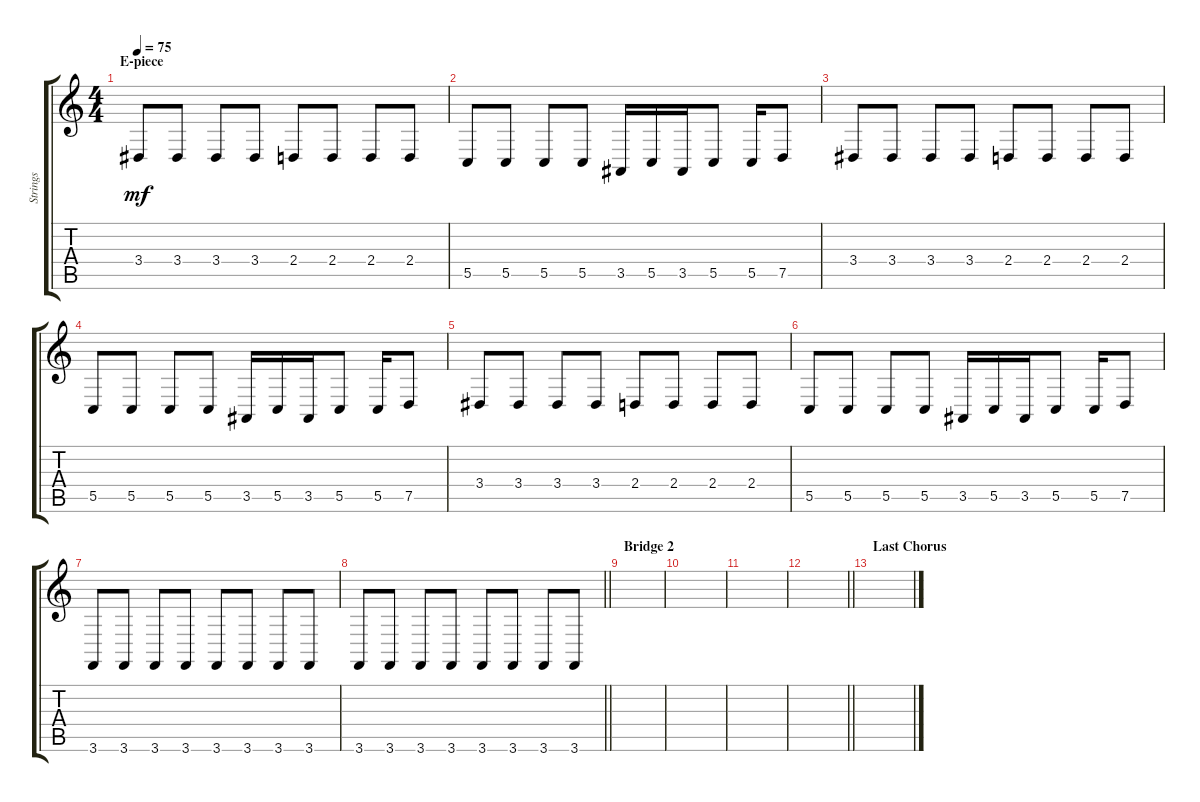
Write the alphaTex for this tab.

\track ("Strings" "Strings") {instrument cello}
\staff {score tabs}
\tuning (D4 A3 F3 C3 G2 D2) {hide}
\ts (4 4)
\section ("" "E-piece")
\tempo 75
\clef g2
\ks c
3.4.8{dy mf} 3.4.8 3.4.8 3.4.8 2.4.8 2.4.8 2.4.8 2.4.8 |
5.5.8 5.5.8 5.5.8 5.5.8 3.5.16 5.5.16 3.5.16 5.5.8 5.5.16 7.5.8 |
3.4.8 3.4.8 3.4.8 3.4.8 2.4.8 2.4.8 2.4.8 2.4.8 |
5.5.8 5.5.8 5.5.8 5.5.8 3.5.16 5.5.16 3.5.16 5.5.8 5.5.16 7.5.8 |
3.4.8 3.4.8 3.4.8 3.4.8 2.4.8 2.4.8 2.4.8 2.4.8 |
5.5.8 5.5.8 5.5.8 5.5.8 3.5.16 5.5.16 3.5.16 5.5.8 5.5.16 7.5.8 |
3.6.8 3.6.8 3.6.8 3.6.8 3.6.8 3.6.8 3.6.8 3.6.8 |
\barLineRight lightlight
3.6.8 3.6.8 3.6.8 3.6.8 3.6.8 3.6.8 3.6.8 3.6.8 |
\section ("" "Bridge 2")
|
|
|
\barLineRight lightlight
|
\section ("" "Last Chorus")
